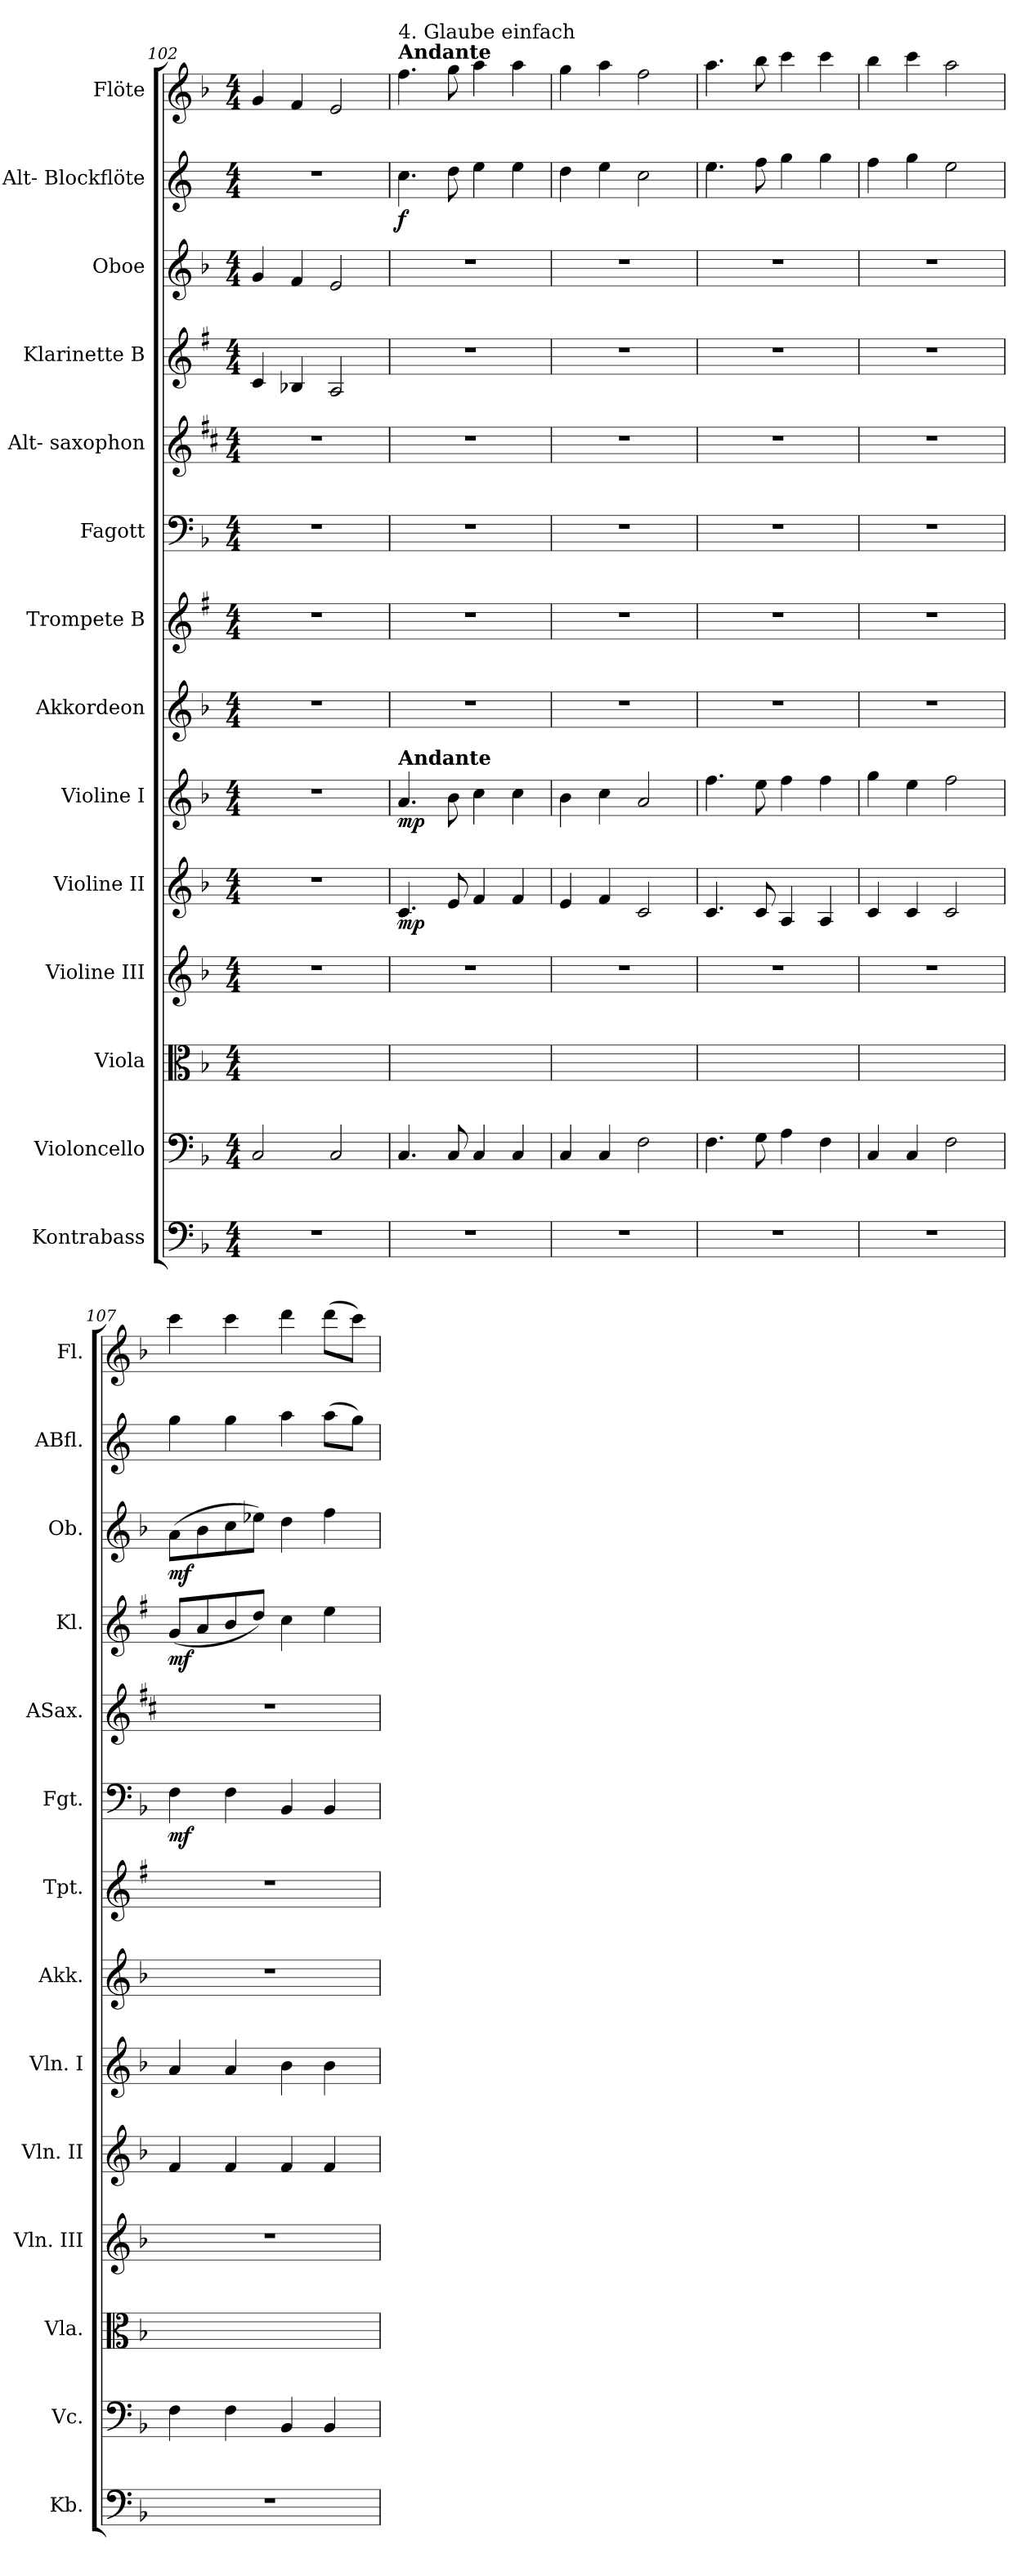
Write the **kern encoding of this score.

**kern	**kern	**kern	**kern	**kern	**dynam	**kern	**dynam	**kern	**kern	**kern	**dynam	**kern	**kern	**dynam	**kern	**dynam	**kern	**dynam	**kern
*part14	*part13	*part12	*part11	*part10	*part10	*part9	*part9	*part8	*part7	*part6	*part6	*part5	*part4	*part4	*part3	*part3	*part2	*part2	*part1
*staff14	*staff13	*staff12	*staff11	*staff10	*staff10	*staff9	*staff9	*staff8	*staff7	*staff6	*staff6	*staff5	*staff4	*staff4	*staff3	*staff3	*staff2	*staff2	*staff1
*I"Kontrabass	*I"Violoncello	*I"Viola	*I"Violine III	*I"Violine II	*	*I"Violine I	*	*I"Akkordeon	*I"Trompete B	*I"Fagott	*	*I"Alt- saxophon	*I"Klarinette B	*	*I"Oboe	*	*I"Alt- Blockflöte	*	*I"Flöte
*I'Kb.	*I'Vc.	*I'Vla.	*I'Vln. III	*I'Vln. II	*	*I'Vln. I	*	*I'Akk.	*I'Tpt.	*I'Fgt.	*	*I'ASax.	*I'Kl.	*	*I'Ob.	*	*I'ABfl.	*	*I'Fl.
*clefF4	*clefF4	*clefC3	*clefG2	*clefG2	*	*clefG2	*	*clefG2	*clefG2	*clefF4	*	*clefG2	*clefG2	*	*clefG2	*	*clefG2	*	*clefG2
*ITrd7c12	*	*	*	*	*	*	*	*	*ITrd1c2	*	*	*ITrd5c9	*ITrd1c2	*	*	*	*ITrd-3c-5	*	*
*k[b-]	*k[b-]	*k[b-]	*k[b-]	*k[b-]	*	*k[b-]	*	*k[b-]	*k[b-]	*k[b-]	*	*k[b-]	*k[b-]	*	*k[b-]	*	*k[b-]	*	*k[b-]
*F:	*F:	*F:	*F:	*F:	*	*F:	*	*F:	*F:	*F:	*	*F:	*F:	*	*F:	*	*F:	*	*F:
*M4/4	*M4/4	*M4/4	*M4/4	*M4/4	*	*M4/4	*	*M4/4	*M4/4	*M4/4	*	*M4/4	*M4/4	*	*M4/4	*	*M4/4	*	*M4/4
=102	=102	=102	=102	=102	=102	=102	=102	=102	=102	=102	=102	=102	=102	=102	=102	=102	=102	=102	=102
1r	2Ci/	1ryy	1r	1r	.	1r	.	1r	1r	1r	.	1r	4B-i/	.	4gi/	.	1r	.	4gi/
.	.	.	.	.	.	.	.	.	.	.	.	.	4A-Xi/	.	4fi/	.	.	.	4fi/
.	2Ci/	.	.	.	.	.	.	.	.	.	.	.	2Gi/	.	2ei/	.	.	.	2ei/
=103	=103	=103	=103	=103	=103	=103	=103	=103	=103	=103	=103	=103	=103	=103	=103	=103	=103	=103	=103
*	*	*	*	*	*	*MM80	*	*	*	*	*	*	*	*	*	*	*	*	*MM80
!	!	!	!	!	!	!	!	!	!	!	!	!	!	!	!	!	!	!	!LO:TX:a:B:t=Andante
!	!	!	!	!	!	!	!	!	!	!	!	!	!	!	!	!	!	!	!LO:TX:a:t=4. Glaube einfach
!	!	!	!	!	!	!LO:TX:a:B:t=Andante	!	!	!	!	!	!	!	!	!	!	!	!	!
1r	4.Ci/	1ryy	1r	4.ci/	mp	4.ai/	mp	1r	1r	1r	.	1r	1r	.	1r	.	4.ffi\	f	4.ffi\
.	8Ci/	.	.	8ei/	.	8b-i\	.	.	.	.	.	.	.	.	.	.	8ggi\	.	8ggi\
.	4Ci/	.	.	4fi/	.	4cci\	.	.	.	.	.	.	.	.	.	.	4aai\	.	4aai\
.	4Ci/	.	.	4fi/	.	4cci\	.	.	.	.	.	.	.	.	.	.	4aai\	.	4aai\
=104	=104	=104	=104	=104	=104	=104	=104	=104	=104	=104	=104	=104	=104	=104	=104	=104	=104	=104	=104
1r	4Ci/	1ryy	1r	4ei/	.	4b-i\	.	1r	1r	1r	.	1r	1r	.	1r	.	4ggi\	.	4ggi\
.	4Ci/	.	.	4fi/	.	4cci\	.	.	.	.	.	.	.	.	.	.	4aai\	.	4aai\
.	2Fi\	.	.	2ci/	.	2ai/	.	.	.	.	.	.	.	.	.	.	2ffi\	.	2ffi\
=105	=105	=105	=105	=105	=105	=105	=105	=105	=105	=105	=105	=105	=105	=105	=105	=105	=105	=105	=105
1r	4.Fi\	1ryy	1r	4.ci/	.	4.ffi\	.	1r	1r	1r	.	1r	1r	.	1r	.	4.aai\	.	4.aai\
.	8Gi\	.	.	8ci/	.	8eei\	.	.	.	.	.	.	.	.	.	.	8bb-i\	.	8bb-i\
.	4Ai\	.	.	4Ai/	.	4ffi\	.	.	.	.	.	.	.	.	.	.	4ccci\	.	4ccci\
.	4Fi\	.	.	4Ai/	.	4ffi\	.	.	.	.	.	.	.	.	.	.	4ccci\	.	4ccci\
=106	=106	=106	=106	=106	=106	=106	=106	=106	=106	=106	=106	=106	=106	=106	=106	=106	=106	=106	=106
1r	4Ci/	1ryy	1r	4ci/	.	4ggi\	.	1r	1r	1r	.	1r	1r	.	1r	.	4bb-i\	.	4bb-i\
.	4Ci/	.	.	4ci/	.	4eei\	.	.	.	.	.	.	.	.	.	.	4ccci\	.	4ccci\
.	2Fi\	.	.	2ci/	.	2ffi\	.	.	.	.	.	.	.	.	.	.	2aai\	.	2aai\
=107	=107	=107	=107	=107	=107	=107	=107	=107	=107	=107	=107	=107	=107	=107	=107	=107	=107	=107	=107
1r	4Fi\	1ryy	1r	4fi/	.	4ai/	.	1r	1r	4Fi\	mf	1r	(8fi/L	mf	(8ai\L	mf	4ccci\	.	4ccci\
.	.	.	.	.	.	.	.	.	.	.	.	.	8gi/	.	8b-i\	.	.	.	.
.	4Fi\	.	.	4fi/	.	4ai/	.	.	.	4Fi\	.	.	8ai/	.	8cci\	.	4ccci\	.	4ccci\
.	.	.	.	.	.	.	.	.	.	.	.	.	8cci/J)	.	8ee-Xi\J)	.	.	.	.
.	4BB-i/	.	.	4fi/	.	4b-i\	.	.	.	4BB-i/	.	.	4b-i\	.	4ddi\	.	4dddi\	.	4dddi\
.	4BB-i/	.	.	4fi/	.	4b-i\	.	.	.	4BB-i/	.	.	4ddi\	.	4ffi\	.	(8dddi\L	.	(8dddi\L
.	.	.	.	.	.	.	.	.	.	.	.	.	.	.	.	.	8ccci\J)	.	8ccci\J)
=	=	=	=	=	=	=	=	=	=	=	=	=	=	=	=	=	=	=	=
*-	*-	*-	*-	*-	*-	*-	*-	*-	*-	*-	*-	*-	*-	*-	*-	*-	*-	*-	*-
